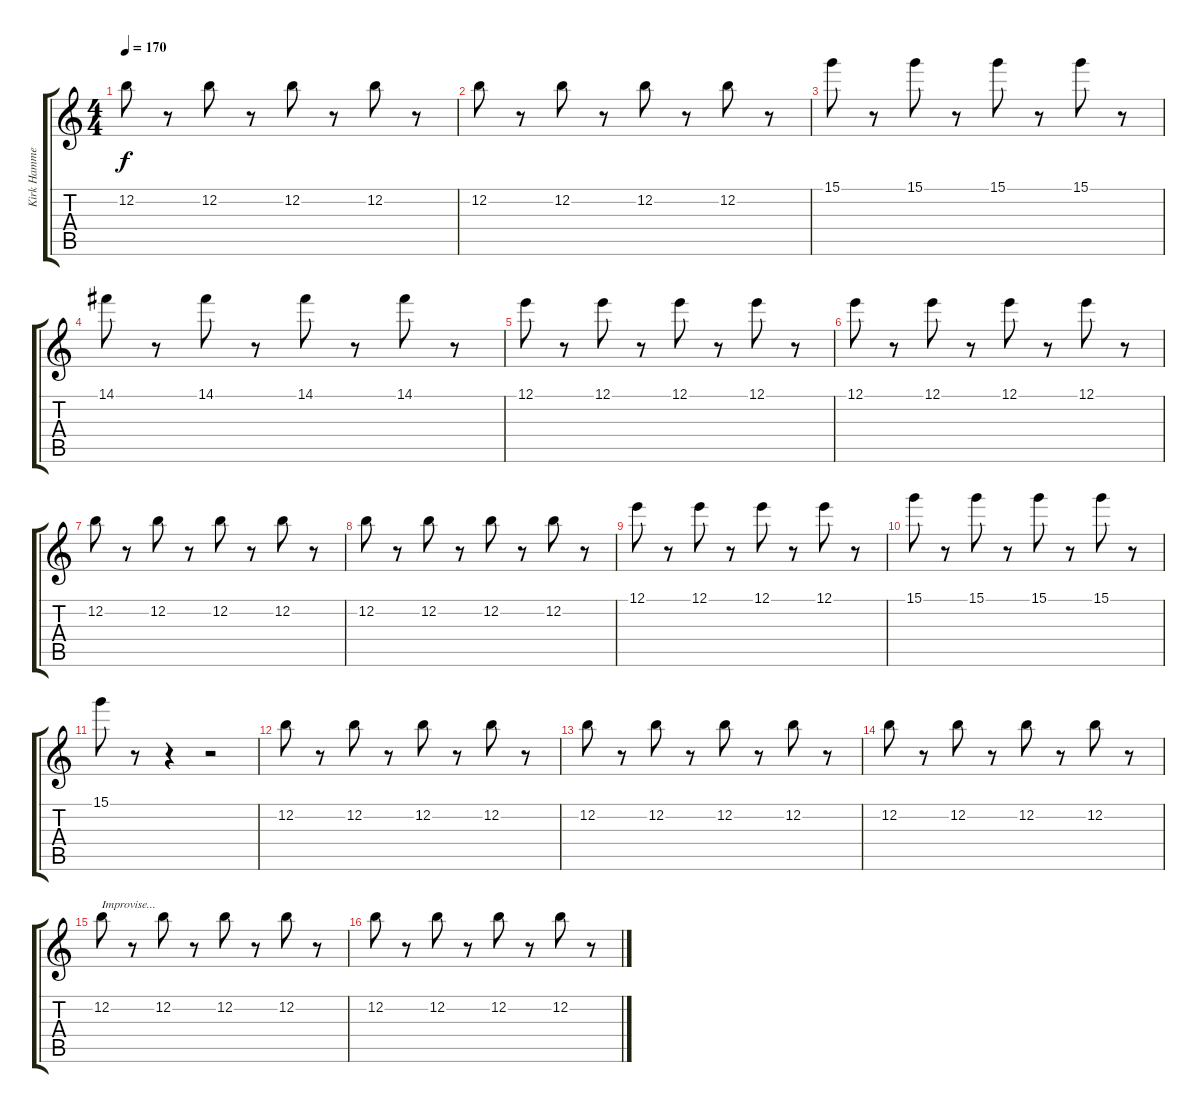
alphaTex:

\track ("Kirk Hammett" "Kirk Hamme") {instrument overdrivenguitar}
\staff {score tabs}
\tuning (E4 B3 G3 D3 A2 E2) {hide}
\ts (4 4)
\tempo 170
\clef g2
\ks c
12.2.8{dy f} r.8 12.2.8 r.8 12.2.8 r.8 12.2.8 r.8 |
12.2.8 r.8 12.2.8 r.8 12.2.8 r.8 12.2.8 r.8 |
15.1.8 r.8 15.1.8 r.8 15.1.8 r.8 15.1.8 r.8 |
14.1.8 r.8 14.1.8 r.8 14.1.8 r.8 14.1.8 r.8 |
12.1.8 r.8 12.1.8 r.8 12.1.8 r.8 12.1.8 r.8 |
12.1.8 r.8 12.1.8 r.8 12.1.8 r.8 12.1.8 r.8 |
12.2.8 r.8 12.2.8 r.8 12.2.8 r.8 12.2.8 r.8 |
12.2.8 r.8 12.2.8 r.8 12.2.8 r.8 12.2.8 r.8 |
12.1.8 r.8 12.1.8 r.8 12.1.8 r.8 12.1.8 r.8 |
15.1.8 r.8 15.1.8 r.8 15.1.8 r.8 15.1.8 r.8 |
15.1.8 r.8 r.4 r.2 |
12.2.8 r.8 12.2.8 r.8 12.2.8 r.8 12.2.8 r.8 |
12.2.8 r.8 12.2.8 r.8 12.2.8 r.8 12.2.8 r.8 |
12.2.8 r.8 12.2.8 r.8 12.2.8 r.8 12.2.8 r.8 |
12.2.8{txt "Improvise..." volume 0} r.8 12.2.8 r.8 12.2.8 r.8 12.2.8 r.8 |
12.2.8 r.8 12.2.8 r.8 12.2.8 r.8 12.2.8 r.8
